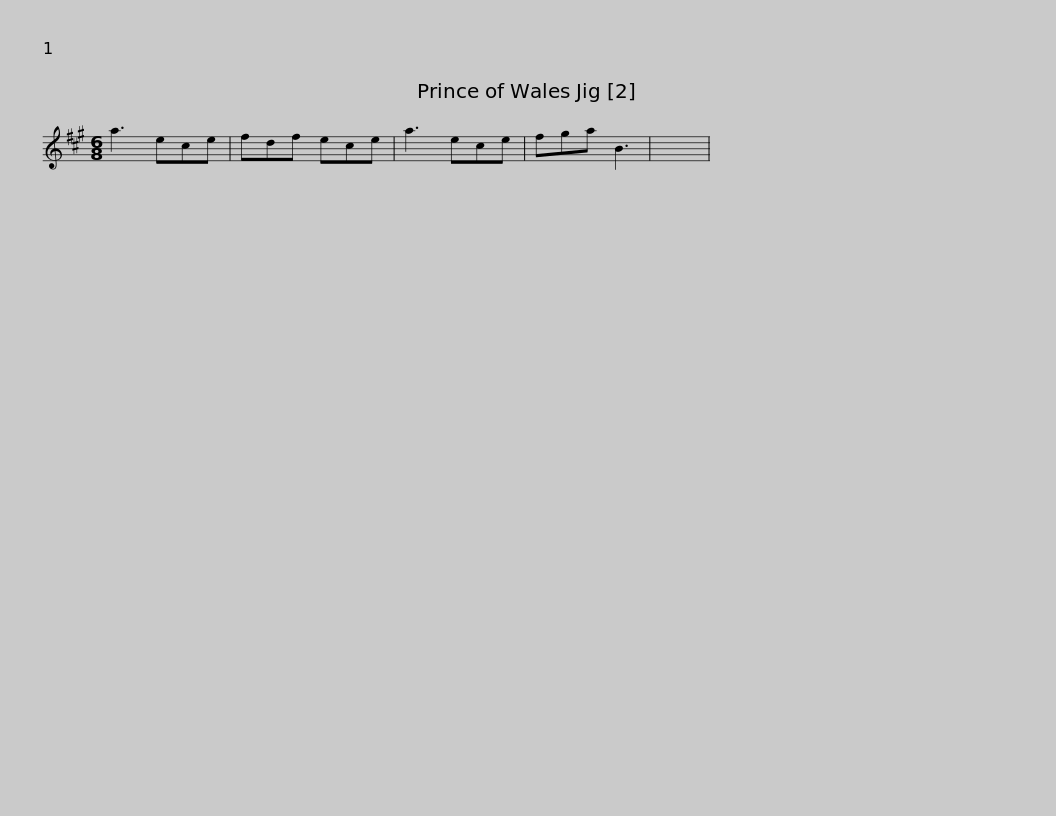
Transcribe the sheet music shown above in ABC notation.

X:1
L:1/8
M:6/8
I:linebreak $
K:A
V:1 treble
V:1
 a3 ece | fdf ece | a3 ece | fga B3 | x6 | %5
